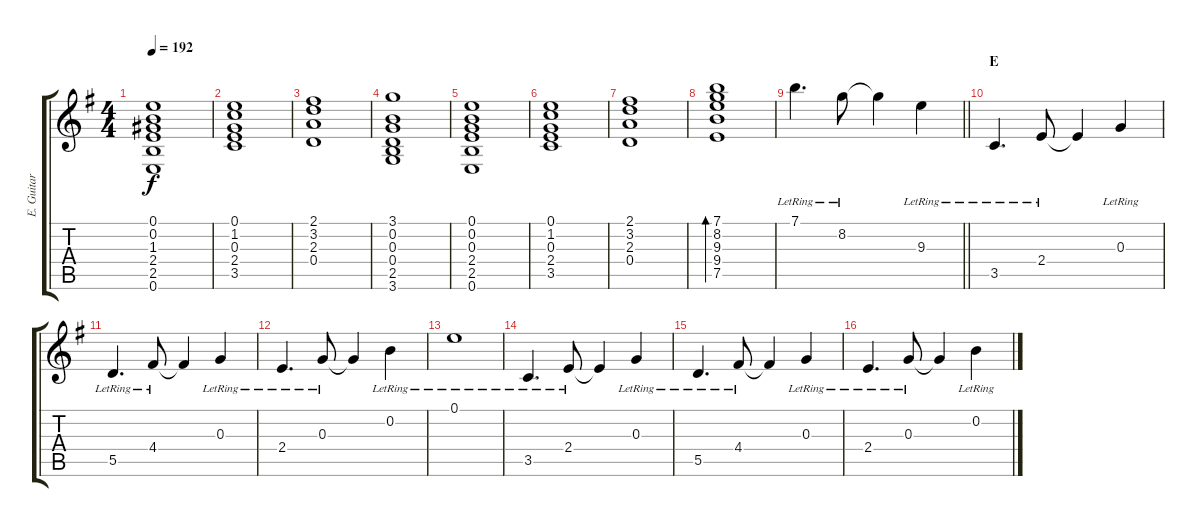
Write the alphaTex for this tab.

\track ("E. Guitar II" "E. Guitar ") {instrument electricguitarclean}
\staff {score tabs}
\tuning (E4 B3 G3 D3 A2 E2) {hide}
\ts (4 4)
\tempo 192
\clef g2
\ks g
(0.1 0.2 1.3 2.4 2.5 0.6).1{dy f} |
(0.1 1.2 0.3 2.4 3.5).1 |
(2.1 3.2 2.3 0.4).1 |
(3.1 0.2 0.3 0.4 2.5 3.6).1 |
(0.1 0.2 0.3 2.4 2.5 0.6).1 |
(0.1 1.2 0.3 2.4 3.5).1 |
(2.1 3.2 2.3 0.4).1 |
(7.1 8.2 9.3 9.4 7.5).1{bd 120} |
\barLineRight lightlight
7.1{lr}.4{d} 8.2{lr}.8 8.2{t}.4 9.3{lr}.4 |
\section ("" "E")
3.5{lr}.4{d} 2.4{lr}.8 2.4{t}.4 0.3{lr}.4 |
5.5{lr}.4{d} 4.4{lr}.8 4.4{t}.4 0.3{lr}.4 |
2.4{lr}.4{d} 0.3{lr}.8 0.3{t}.4 0.2{lr}.4 |
0.1{lr}.1 |
3.5{lr}.4{d} 2.4{lr}.8 2.4{t}.4 0.3{lr}.4 |
5.5{lr}.4{d} 4.4{lr}.8 4.4{t}.4 0.3{lr}.4 |
2.4{lr}.4{d} 0.3{lr}.8 0.3{t}.4 0.2{lr}.4
